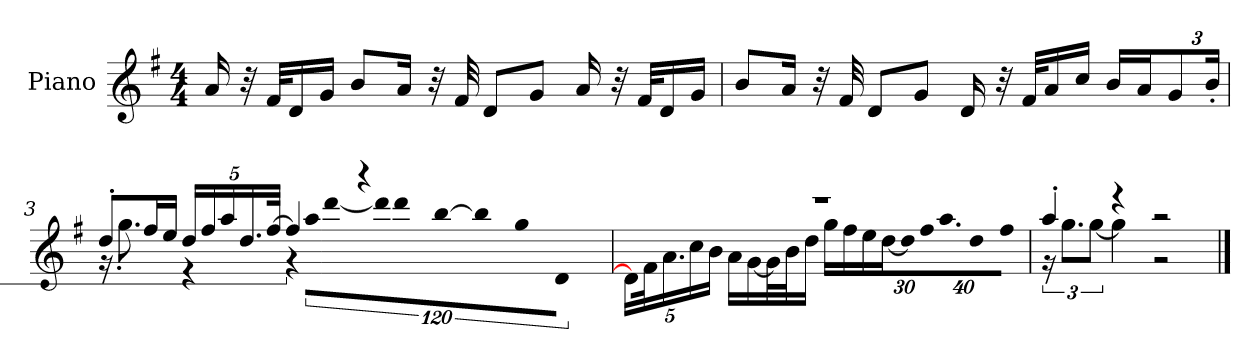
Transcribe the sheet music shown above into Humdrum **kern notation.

**kern
*part1
*staff1
*I"Piano
*I'P-no
*clefG2
*k[f#]
*M4/4
*MM90
=1
16a/
32r
32f#/KLL
16d/
16g/JJ
8b/L
16a/Jk
32r
32f#/
8d/L
8g/J
16a/
32r
32f#/KLL
16d/
16g/JJ
=2
8b/L
16a/Jk
32r
32f#/
8d/L
8g/J
16d/
32r
32f#/KLL
16a/
16cc/JJ
16b/LL
16a/J
*Xbrackettup
12g/
24b'/Jk
!!LO:LB:g=z
=3
*^
8dd'/L	16r
.	8.gg'\
16ff#/L	.
16ee/JJ	.
20dd/LL	4r
20ff#/	.
20aa/	.
20.dd/	.
[40ff#/JJk	.
*	*brackettup
!	!LO:N:vis=32
4ff#/]	1920%53r
!	!LO:N:vis=16
.	1920%107aa\LL
!	!LO:N:vis=32
.	[1920%53ddd\K
!	!LO:N:vis=16
.	1920%107ddd\]
!	!LO:N:vis=32
.	1920%53ddd\L
!	!LO:N:vis=32
.	[1920%53bb\JJ
!	!LO:N:vis=8
.	640%71bb\]
4r	.
!	!LO:N:vis=8
.	640%71gg\
!	!LO:N:vis=16
.	[1920%107d\Jk
.	1920ryy
=4	=4
*	*Xbrackettup
1r	20d\LL]
.	40f#\K
.	20.a\
.	20cc\
.	20b\JJ
.	16a\LL
.	[16g\
.	32g\L]
.	32b\J
.	16dd\JJ
.	16gg\LL
.	16ff#\
.	16ee\
.	[16dd\
!	!LO:N:vis=64
.	960%17dd\KL]
!	!LO:N:vis=32
.	640%23ff#\
!	!LO:N:vis=32.
.	1920%103aa\J
!	!LO:N:vis=16
.	1920%137dd\
!	!LO:N:vis=16
.	1920%137ff#\JJ
!!LO:LB:g=z	!!
=5	=5
*	*brackettup
4aa'/	24r
.	12.gg\L
.	[12gg\J
4r	4gg\]
2r	2r
*v	*v
==
*-
